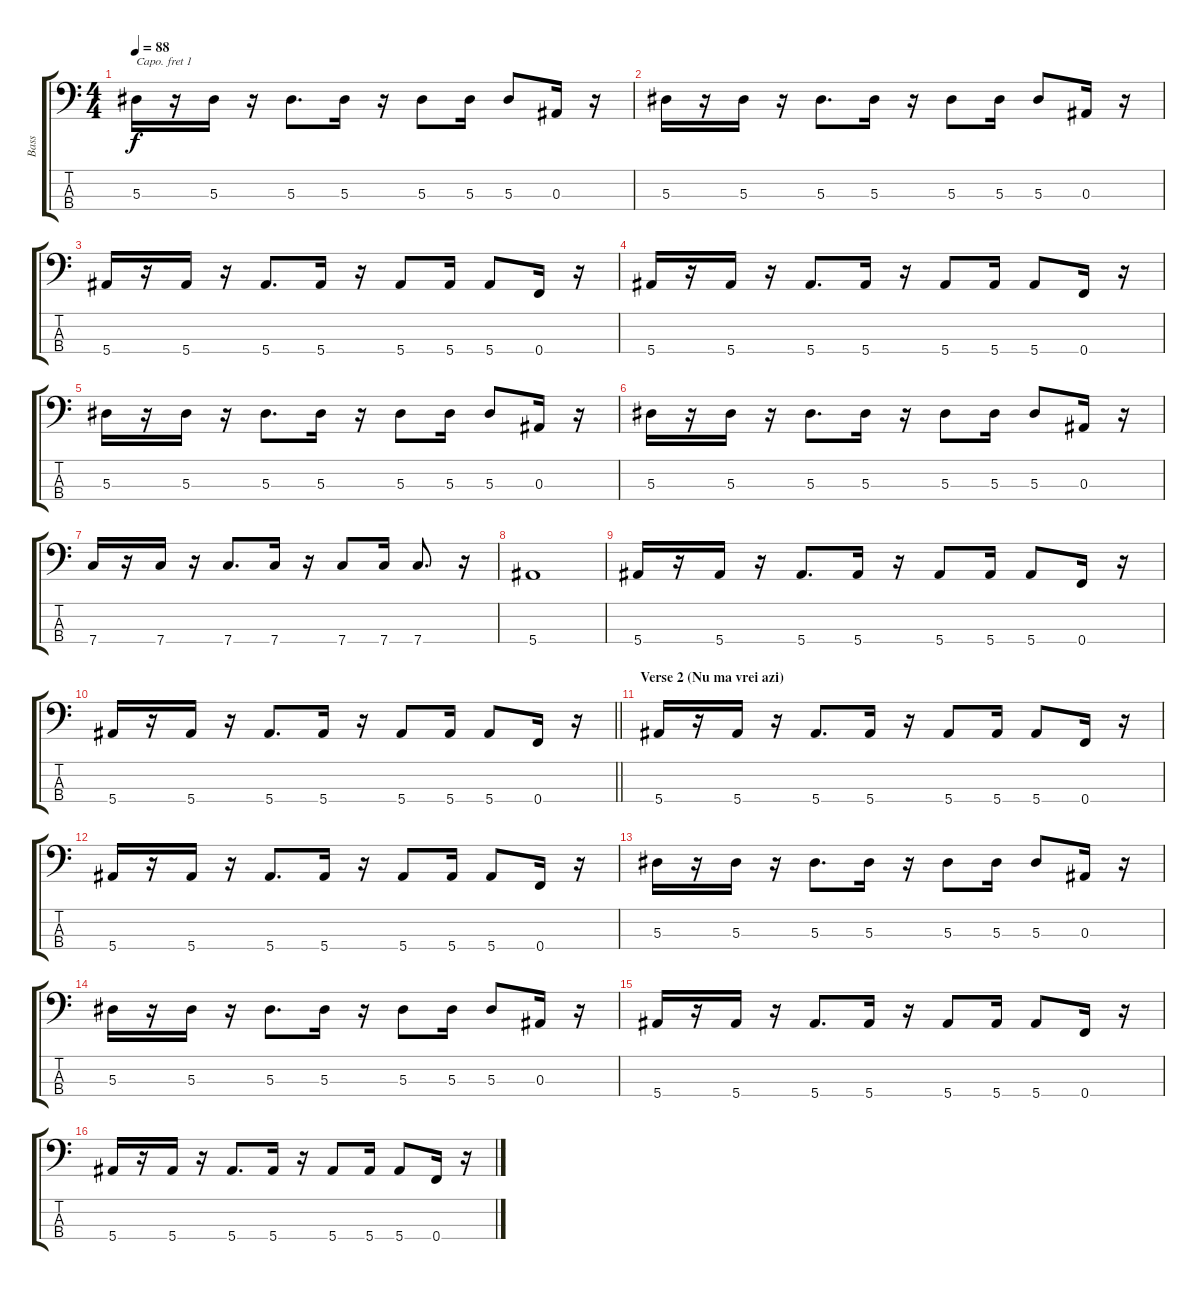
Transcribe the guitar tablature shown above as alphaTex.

\track ("Bass" "Bass") {instrument electricbassfinger}
\staff {score tabs}
\capo 1
\tuning (G2 D2 A1 E1) {hide}
\ts (4 4)
\tempo 88
\clef f4
\ks c
5.3.16{dy f} r.16 5.3.16 r.16 5.3.8{d} 5.3.16 r.16 5.3.8 5.3.16 5.3.8 0.3.16 r.16 |
5.3.16 r.16 5.3.16 r.16 5.3.8{d} 5.3.16 r.16 5.3.8 5.3.16 5.3.8 0.3.16 r.16 |
5.4.16 r.16 5.4.16 r.16 5.4.8{d} 5.4.16 r.16 5.4.8 5.4.16 5.4.8 0.4.16 r.16 |
5.4.16 r.16 5.4.16 r.16 5.4.8{d} 5.4.16 r.16 5.4.8 5.4.16 5.4.8 0.4.16 r.16 |
5.3.16 r.16 5.3.16 r.16 5.3.8{d} 5.3.16 r.16 5.3.8 5.3.16 5.3.8 0.3.16 r.16 |
5.3.16 r.16 5.3.16 r.16 5.3.8{d} 5.3.16 r.16 5.3.8 5.3.16 5.3.8 0.3.16 r.16 |
7.4.16 r.16 7.4.16 r.16 7.4.8{d} 7.4.16 r.16 7.4.8 7.4.16 7.4.8{d} r.16 |
5.4.1 |
5.4.16 r.16 5.4.16 r.16 5.4.8{d} 5.4.16 r.16 5.4.8 5.4.16 5.4.8 0.4.16 r.16 |
\barLineRight lightlight
5.4.16 r.16 5.4.16 r.16 5.4.8{d} 5.4.16 r.16 5.4.8 5.4.16 5.4.8 0.4.16 r.16 |
\section ("" "Verse 2 (Nu ma vrei azi)")
5.4.16 r.16 5.4.16 r.16 5.4.8{d} 5.4.16 r.16 5.4.8 5.4.16 5.4.8 0.4.16 r.16 |
5.4.16 r.16 5.4.16 r.16 5.4.8{d} 5.4.16 r.16 5.4.8 5.4.16 5.4.8 0.4.16 r.16 |
5.3.16 r.16 5.3.16 r.16 5.3.8{d} 5.3.16 r.16 5.3.8 5.3.16 5.3.8 0.3.16 r.16 |
5.3.16 r.16 5.3.16 r.16 5.3.8{d} 5.3.16 r.16 5.3.8 5.3.16 5.3.8 0.3.16 r.16 |
5.4.16 r.16 5.4.16 r.16 5.4.8{d} 5.4.16 r.16 5.4.8 5.4.16 5.4.8 0.4.16 r.16 |
5.4.16 r.16 5.4.16 r.16 5.4.8{d} 5.4.16 r.16 5.4.8 5.4.16 5.4.8 0.4.16 r.16
